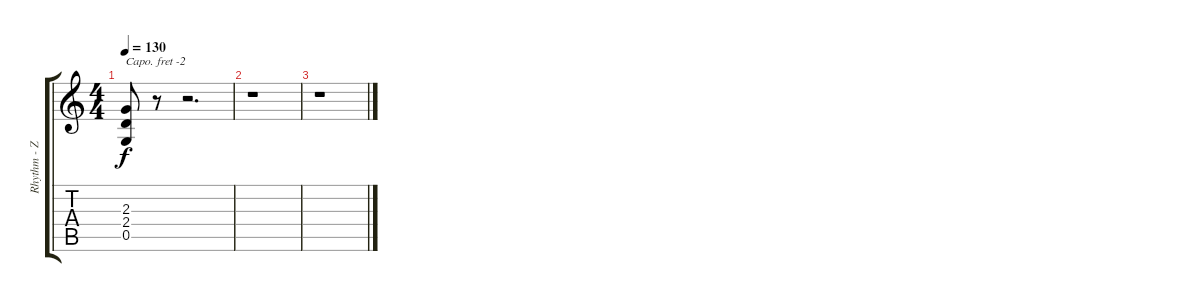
\track ("Rhythm - Zacky Vengeance" "Rhythm - Z") {instrument distortionguitar}
\staff {score tabs}
\capo -2
\tuning (E4 B3 G3 D3 A2 D2) {hide}
\ts (4 4)
\tempo 130
\clef g2
\ks c
(2.3 2.4 0.5).8{dy f} r.8 r.2{d} |
r.1 |
r.1
